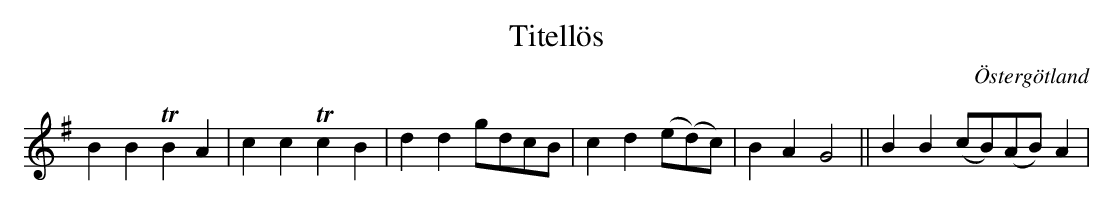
X:1
T:Titellös
O:Östergötland
M:
L:1/8
K:G
B2 B2 TB2 A2 | c2 c2 Tc2 B2 | d2 d2 gdcB | c2 d2  (e(d)c) | B2 A2 G4 || B2 B2 (cB)(AB) A2 |
